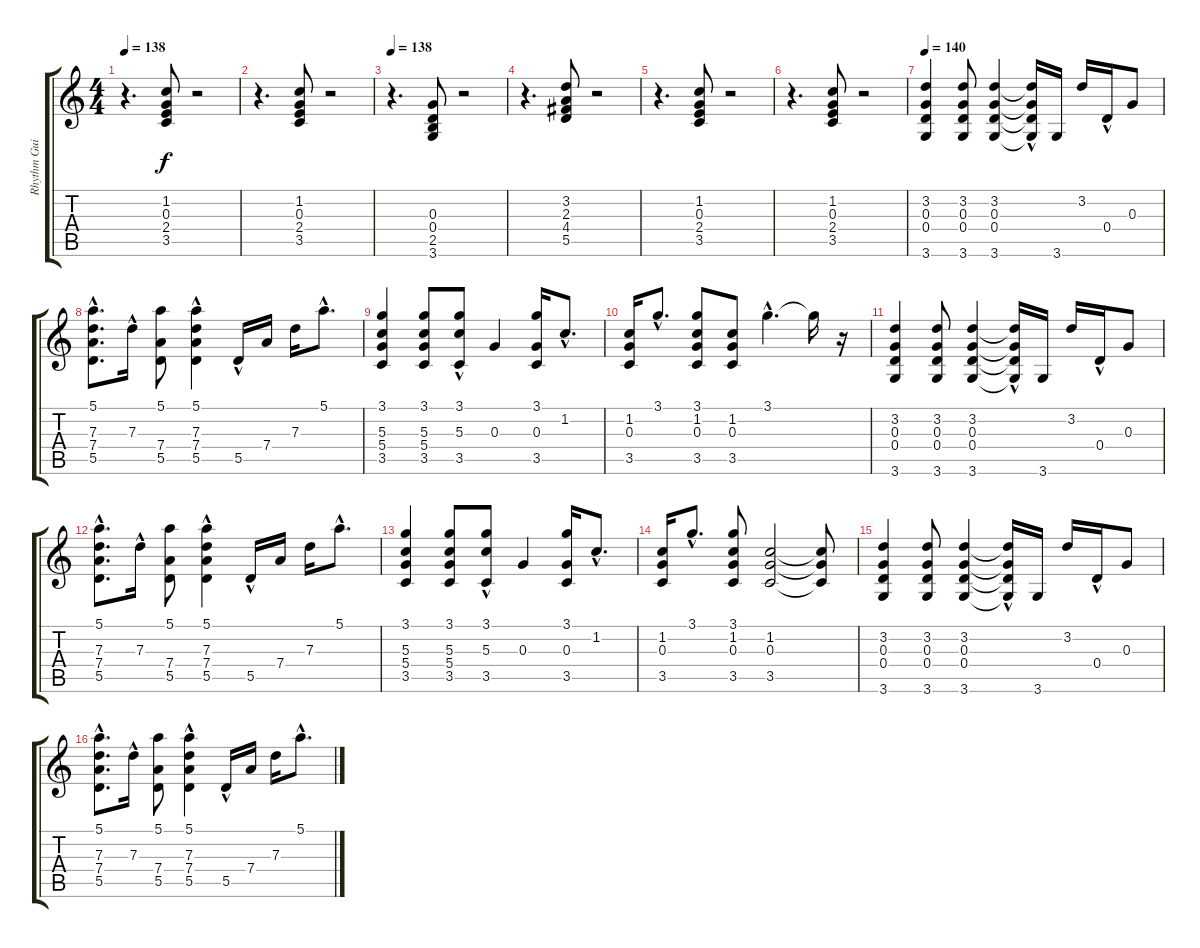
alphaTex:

\track ("Rhythm Guitar" "Rhythm Gui") {instrument overdrivenguitar}
\staff {score tabs}
\tuning (E4 B3 G3 D3 A2 E2) {hide}
\ts (4 4)
\tempo 138
\clef g2
\ks c
r.4{d dy f} (1.2 0.3 2.4 3.5).8 r.2 |
r.4{d} (1.2 0.3 2.4 3.5).8 r.2 |
\tempo 138
r.4{d} (0.3 0.4 2.5 3.6).8 r.2 |
r.4{d} (3.2 2.3 4.4 5.5).8 r.2 |
r.4{d} (1.2 0.3 2.4 3.5).8 r.2 |
r.4{d} (1.2 0.3 2.4 3.5).8 r.2 |
\tempo 140
(3.2 0.3 0.4 3.6).4 (3.2 0.3 0.4 3.6).8 (3.2 0.3 0.4 3.6).4 (3.2{t} 0.3{t} 0.4{hac t} 3.6{t}).16 3.6.16 3.2.16 0.4{hac}.16 0.3.8 |
(5.1 7.3{hac} 7.4 5.5).8{d} 7.3{hac}.16 (5.1 7.4 5.5).8 (5.1{hac} 7.3{hac} 7.4 5.5).4 5.5{hac}.16 7.4.16 7.3.16 5.1{hac}.8{d} |
(3.1 5.3 5.4 3.5).4 (3.1 5.3 5.4 3.5).8 (3.1{hac} 5.3{hac} 3.5{hac}).8 0.3.4 (3.1 0.3 3.5).16 1.2{hac}.8{d} |
(1.2 0.3 3.5).16 3.1{hac}.8{d} (3.1 1.2 0.3 3.5).8 (1.2 0.3 3.5).8 3.1{hac}.4{d} 3.1{t}.16 r.16 |
(3.2 0.3 0.4 3.6).4 (3.2 0.3 0.4 3.6).8 (3.2 0.3 0.4 3.6).4 (3.2{t} 0.3{t} 0.4{hac t} 3.6{t}).16 3.6.16 3.2.16 0.4{hac}.16 0.3.8 |
(5.1 7.3{hac} 7.4 5.5).8{d} 7.3{hac}.16 (5.1 7.4 5.5).8 (5.1{hac} 7.3{hac} 7.4 5.5).4 5.5{hac}.16 7.4.16 7.3.16 5.1{hac}.8{d} |
(3.1 5.3 5.4 3.5).4 (3.1 5.3 5.4 3.5).8 (3.1{hac} 5.3{hac} 3.5{hac}).8 0.3.4 (3.1 0.3 3.5).16 1.2{hac}.8{d} |
(1.2 0.3 3.5).16 3.1{hac}.8{d} (3.1 1.2 0.3 3.5).8 (1.2 0.3 3.5).2 (1.2{t} 0.3{t} 3.5{t}).8 |
(3.2 0.3 0.4 3.6).4 (3.2 0.3 0.4 3.6).8 (3.2 0.3 0.4 3.6).4 (3.2{t} 0.3{t} 0.4{hac t} 3.6{t}).16 3.6.16 3.2.16 0.4{hac}.16 0.3.8 |
(5.1 7.3{hac} 7.4 5.5).8{d} 7.3{hac}.16 (5.1 7.4 5.5).8 (5.1{hac} 7.3{hac} 7.4 5.5).4 5.5{hac}.16 7.4.16 7.3.16 5.1{hac}.8{d}
